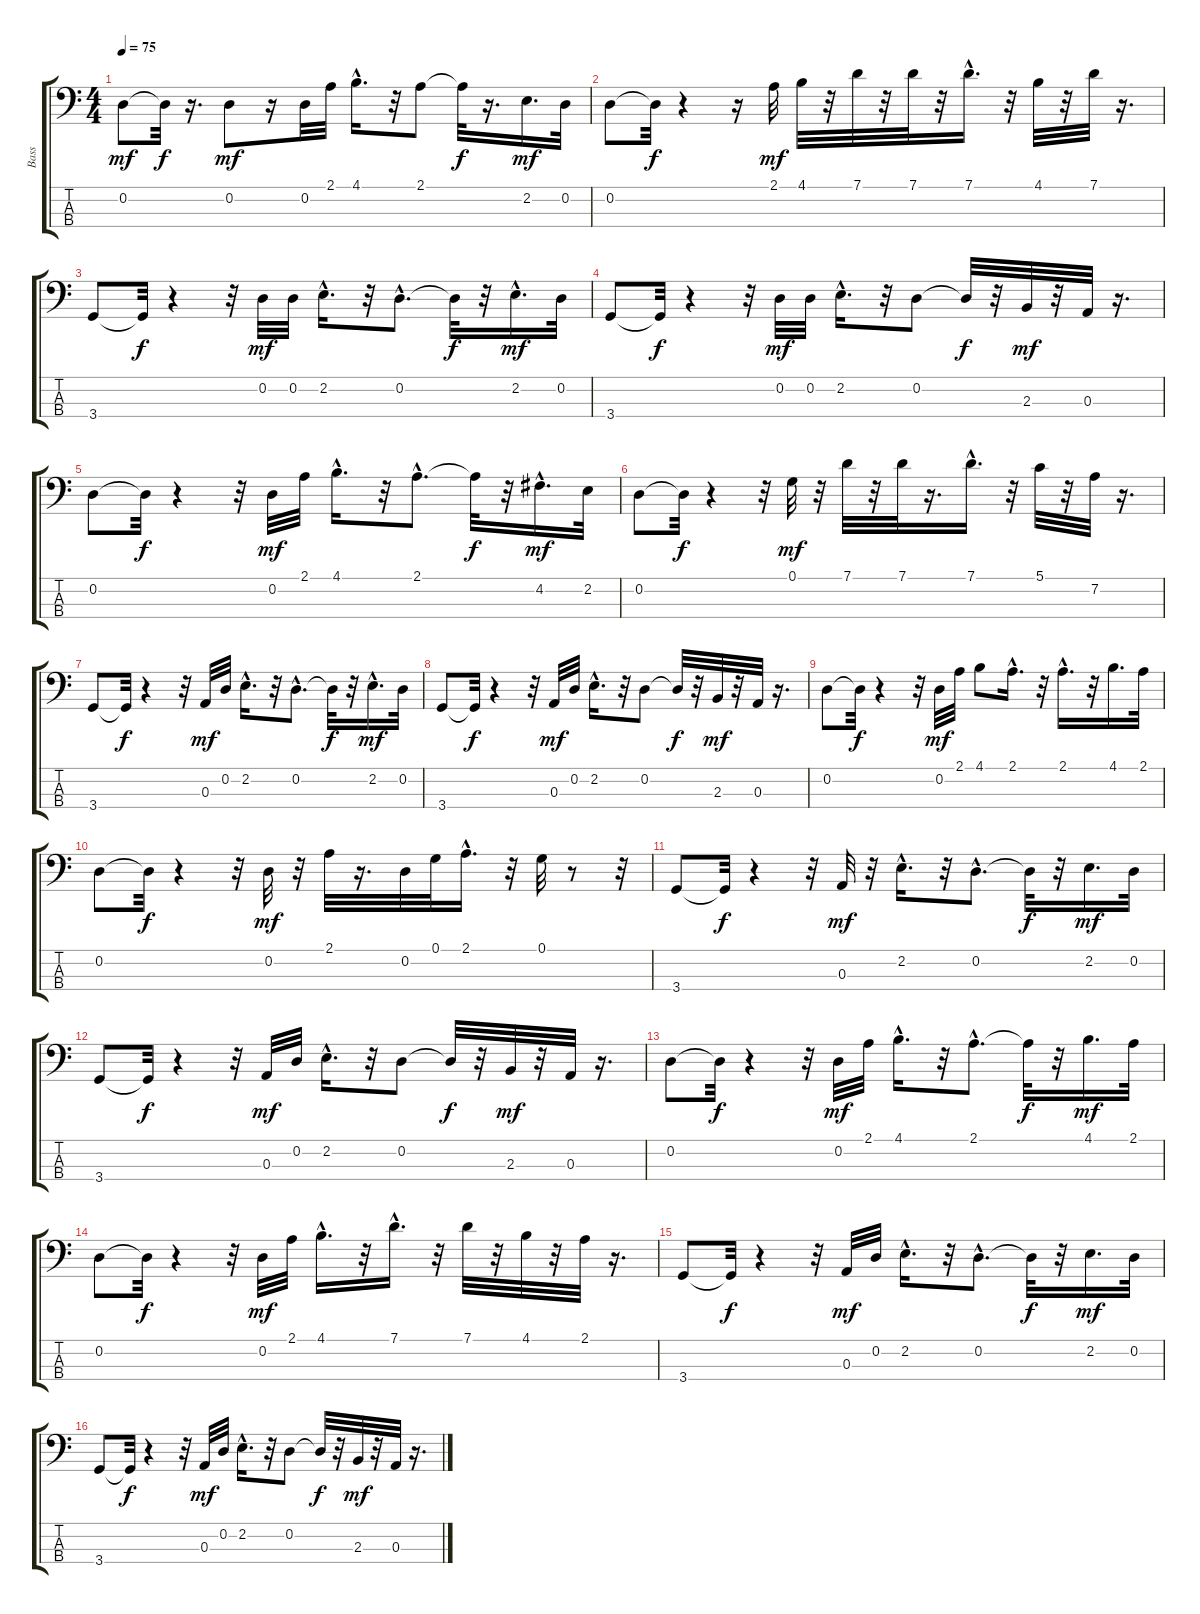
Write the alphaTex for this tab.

\track ("Bass" "Bass") {instrument electricbassfinger}
\staff {score tabs}
\tuning (G2 D2 A1 E1) {hide}
\ts (4 4)
\tempo 75
\clef f4
\ks c
0.2.8{dy mf} 0.2{t}.32{dy f} r.16{d} 0.2.8{dy mf} r.16 0.2.32 2.1.32 4.1{hac}.16{d} r.32 2.1.8 2.1{t}.32{dy f} r.16{d} 2.2.16{d dy mf} 0.2.32 |
0.2.8 0.2{t}.32{dy f} r.4 r.16 2.1.32{dy mf} 4.1.32 r.32 7.1.32 r.32 7.1.32 r.32 7.1{hac}.16{d} r.32 4.1.32 r.32 7.1.32 r.16{d} |
3.4.8 3.4{t}.32{dy f} r.4 r.32 0.2.32{dy mf} 0.2.32 2.2{hac}.16{d} r.32 0.2{hac}.8{d} 0.2{t}.32{dy f} r.32 2.2{hac}.16{d dy mf} 0.2.32 |
3.4.8 3.4{t}.32{dy f} r.4 r.32 0.2.32{dy mf} 0.2.32 2.2{hac}.16{d} r.32 0.2.8 0.2{t}.32{dy f} r.32 2.3.32{dy mf} r.32 0.3.32 r.16{d} |
0.2.8 0.2{t}.32{dy f} r.4 r.32 0.2.32{dy mf} 2.1.32 4.1{hac}.16{d} r.32 2.1{hac}.8{d} 2.1{t}.32{dy f} r.32 4.2{hac}.16{d dy mf} 2.2.32 |
0.2.8 0.2{t}.32{dy f} r.4 r.32 0.1.32{dy mf} r.32 7.1.32 r.32 7.1.32 r.16{d} 7.1{hac}.16{d} r.32 5.1.32 r.32 7.2.32 r.16{d} |
3.4.8 3.4{t}.32{dy f} r.4 r.32 0.3.32{dy mf} 0.2.32 2.2{hac}.16{d} r.32 0.2{hac}.8{d} 0.2{t}.32{dy f} r.32 2.2{hac}.16{d dy mf} 0.2.32 |
3.4.8 3.4{t}.32{dy f} r.4 r.32 0.3.32{dy mf} 0.2.32 2.2{hac}.16{d} r.32 0.2.8 0.2{t}.32{dy f} r.32 2.3.32{dy mf} r.32 0.3.32 r.16{d} |
0.2.8 0.2{t}.32{dy f} r.4 r.32 0.2.32{dy mf} 2.1.32 4.1.8 2.1{hac}.16{d} r.32 2.1{hac}.16{d} r.32 4.1.16{d} 2.1.32 |
0.2.8 0.2{t}.32{dy f} r.4 r.32 0.2.32{dy mf} r.32 2.1.32 r.16{d} 0.2.32 0.1.32 2.1{hac}.16{d} r.32 0.1.32 r.8 r.32 |
3.4.8 3.4{t}.32{dy f} r.4 r.32 0.3.32{dy mf} r.32 2.2{hac}.16{d} r.32 0.2{hac}.8{d} 0.2{t}.32{dy f} r.32 2.2.16{d dy mf} 0.2.32 |
3.4.8 3.4{t}.32{dy f} r.4 r.32 0.3.32{dy mf} 0.2.32 2.2{hac}.16{d} r.32 0.2.8 0.2{t}.32{dy f} r.32 2.3.32{dy mf} r.32 0.3.32 r.16{d} |
0.2.8 0.2{t}.32{dy f} r.4 r.32 0.2.32{dy mf} 2.1.32 4.1{hac}.16{d} r.32 2.1{hac}.8{d} 2.1{t}.32{dy f} r.32 4.1.16{d dy mf} 2.1.32 |
0.2.8 0.2{t}.32{dy f} r.4 r.32 0.2.32{dy mf} 2.1.32 4.1{hac}.16{d} r.32 7.1{hac}.16{d} r.32 7.1.32 r.32 4.1.32 r.32 2.1.32 r.16{d} |
3.4.8{volume 12} 3.4{t}.32{dy f} r.4 r.32 0.3.32{dy mf volume 12} 0.2.32{volume 11} 2.2{hac}.16{d} r.32 0.2{hac}.8{d volume 11} 0.2{t}.32{dy f} r.32 2.2.16{d dy mf volume 11} 0.2.32{volume 11} |
3.4.8 3.4{t}.32{dy f} r.4 r.32 0.3.32{dy mf volume 10} 0.2.32 2.2{hac}.16{d volume 10} r.32 0.2.8{volume 10} 0.2{t}.32{dy f} r.32 2.3.32{dy mf volume 10} r.32 0.3.32{volume 10} r.16{d}
